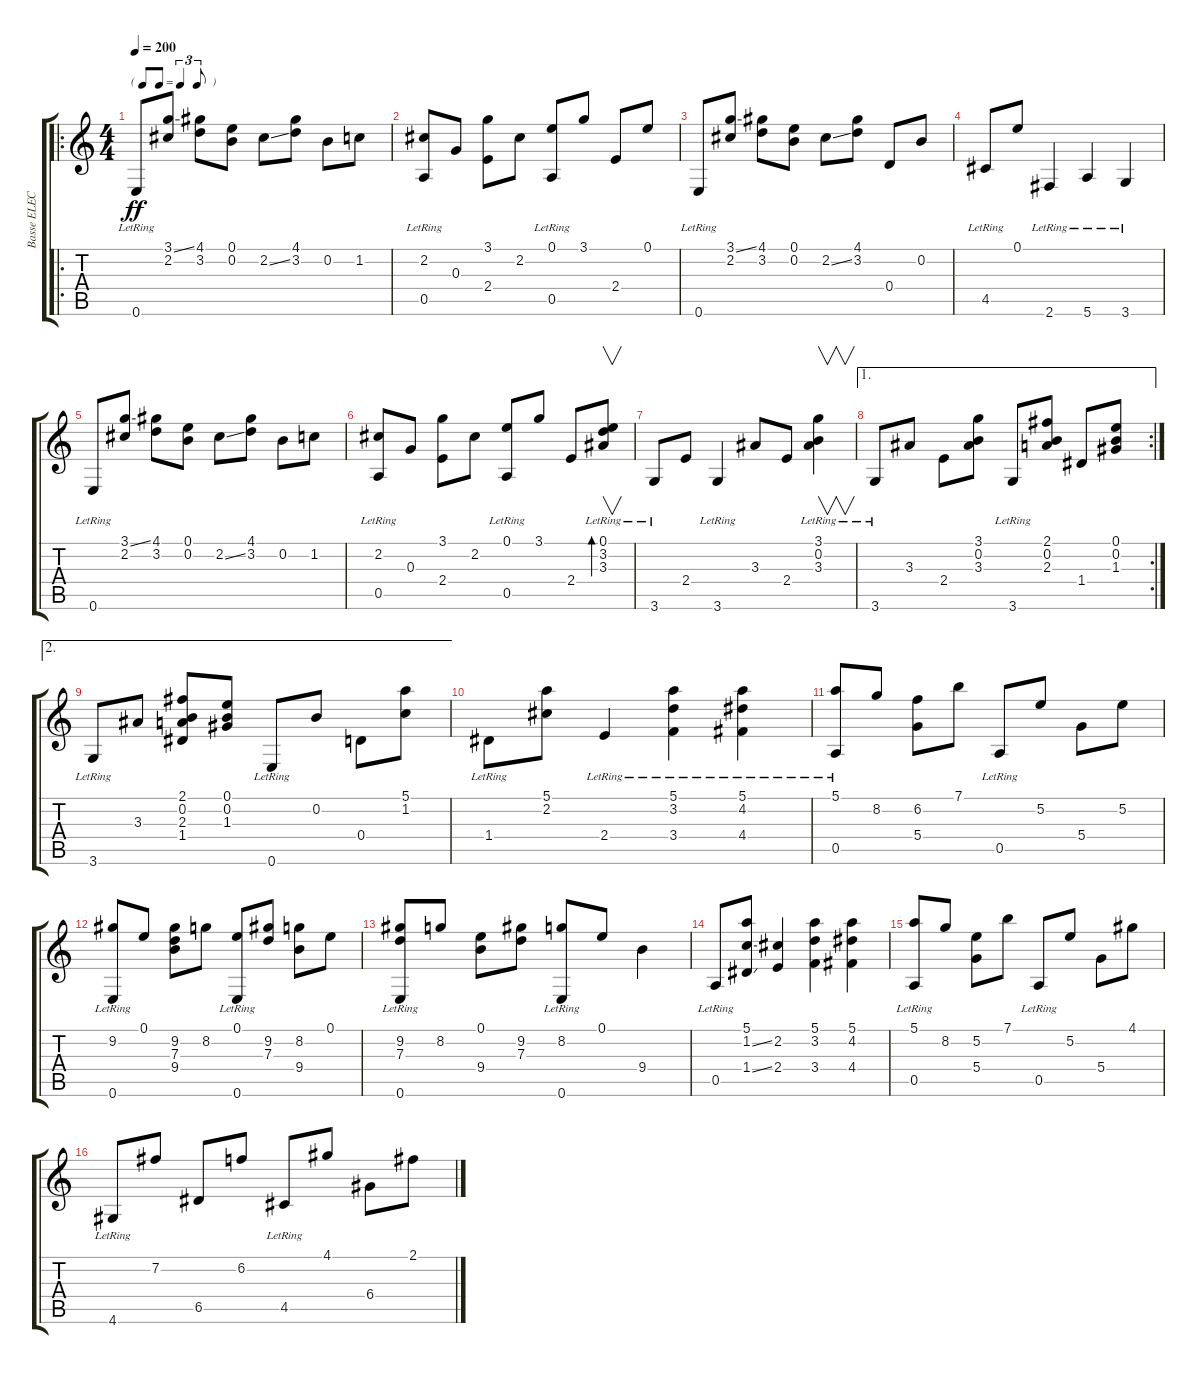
\track ("Basse ELECTRIQUE " "Basse ELEC") {instrument electricbassfinger}
\staff {score tabs}
\tuning (E4 B3 G3 D3 A2 E2) {hide}
\ro
\ts (4 4)
\tf triplet8th
\tempo 200
\clef g2
\ks c
0.6{lr}.8{dy ff instrument electricbassfinger} (3.1{ss} 2.2).8 (4.1 3.2).8 (0.1 0.2).8 2.2{ss}.8 (4.1 3.2).8 0.2.8 1.2.8 |
(2.2 0.5{lr}).8 0.3.8 (3.1 2.4).8 2.2.8 (0.1 0.5{lr}).8 3.1.8 2.4.8 0.1.8 |
0.6{lr}.8 (3.1{ss} 2.2).8 (4.1 3.2).8 (0.1 0.2).8 2.2{ss}.8 (4.1 3.2).8 0.4.8 0.2.8 |
4.5{lr}.8 0.1.8 2.6{lr}.4 5.6{lr}.4 3.6{lr}.4 |
0.6{lr}.8 (3.1{ss} 2.2).8 (4.1 3.2).8 (0.1 0.2).8 2.2{ss}.8 (4.1 3.2).8 0.2.8 1.2.8 |
(2.2 0.5{lr}).8 0.3.8 (3.1 2.4).8 2.2.8 (0.1 0.5{lr}).8 3.1.8 2.4.8 (0.1{lr} 3.2{lr} 3.3{lr}).8{v bd 120} |
3.6{lr}.8 2.4.8 3.6{lr}.4 3.3.8 2.4.8 (3.1{lr} 0.2{lr} 3.3{lr}).4{v} |
\ae 1
\rc 2
3.6{lr}.8 3.3.8 2.4.8 (3.1 0.2 3.3).8 3.6{lr}.8 (2.1 0.2 2.3).8 1.4.8 (0.1 0.2 1.3).8 |
\ae 2
3.6{lr}.8 3.3.8 (2.1 0.2 2.3 1.4).8 (0.1 0.2 1.3).8 0.6{lr}.8 0.2.8 0.4.8 (5.1 1.2).8 |
1.4{lr}.8 (5.1 2.2).8 2.4{lr}.4 (5.1 3.2 3.4{lr}).4 (5.1 4.2 4.4{lr}).4 |
(5.1 0.5{lr}).8 8.2.8 (6.2 5.4).8 7.1.8 0.5{lr}.8 5.2.8 5.4.8 5.2.8 |
(9.2 0.6{lr}).8 0.1.8 (9.2 7.3 9.4).8 8.2.8 (0.1 0.6{lr}).8 (9.2 7.3).8 (8.2 9.4).8 0.1.8 |
(9.2 7.3 0.6{lr}).8 8.2.8 (0.1 9.4).8 (9.2 7.3).8 (8.2 0.6{lr}).8 0.1.8 9.4.4 |
0.5{lr}.8 (5.1 1.2{ss} 1.4{ss}).8 (2.2 2.4).4 (5.1 3.2 3.4).4 (5.1 4.2 4.4).4 |
(5.1 0.5{lr}).8 8.2.8 (5.2 5.4).8 7.1.8 0.5{lr}.8 5.2.8 5.4.8 4.1.8 |
4.6{lr}.8 7.2.8 6.5.8 6.2.8 4.5{lr}.8 4.1.8 6.4.8 2.1.8
